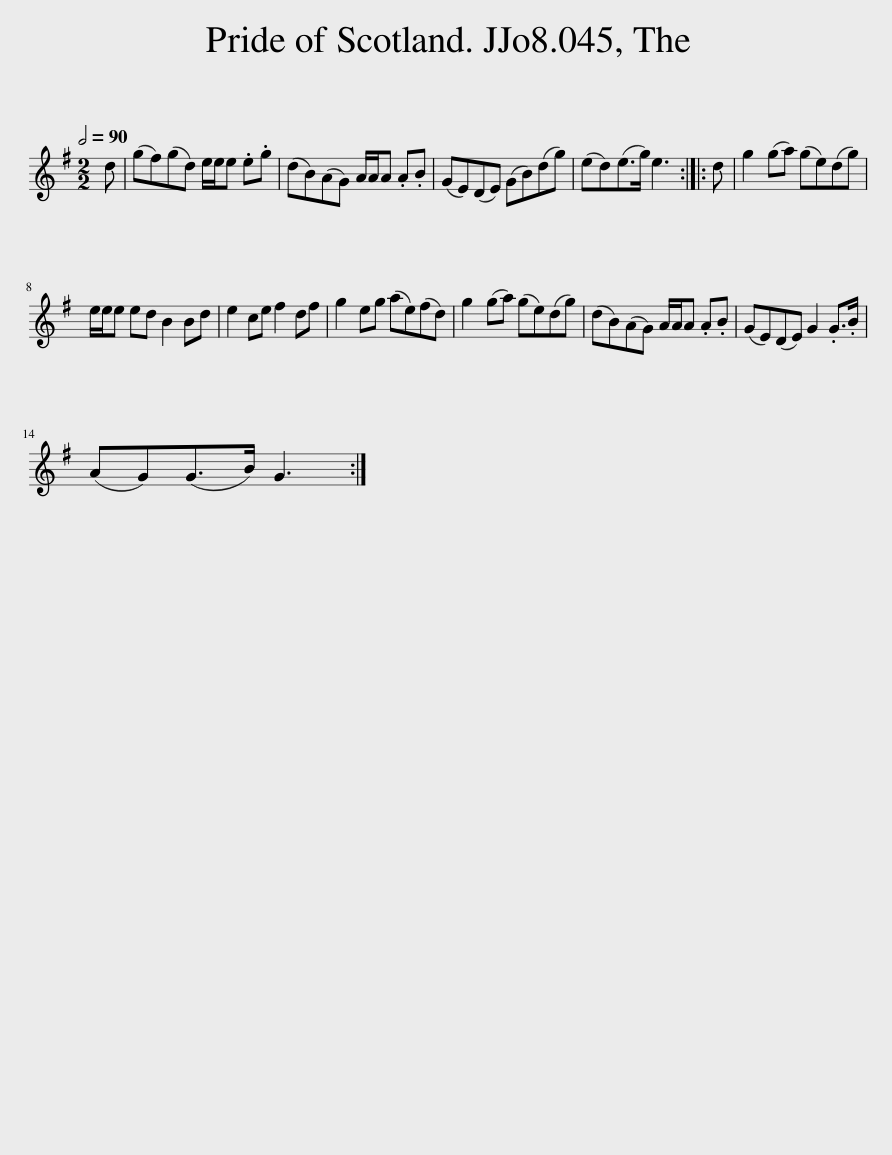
X:1
L:1/8
Q:1/2=90
M:2/2
I:linebreak $
K:G
V:1 treble
V:1
 d | (gf)(gd) e/e/e .e.g | (dB)(AG) A/A/A .A.B | (GE)(DE) (GB)(dg) | (ed)(e>g) e3 :: %5
 d | g2 (ga) (ge)(dg) |$ e/e/e ed B2 Bd | e2 ce f2 df | g2 eg (ae)(fd) | %10
 g2 (ga) (ge)(dg) | (dB)(AG) A/A/A .A.B | (GE)(DE) G2 .G>.B |$ (AG)(G>B) G3 :| %14
